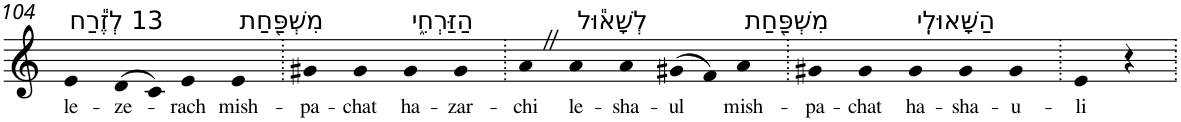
**kern	**text
*part1	*part1
*staff1	*staff1
*I"Piano	*
*I'Pno	*
!!LO:PB:g=z
*clefG2	*
*k[]	*
=104	=104
!LO:TX:a:t=13 לְזֶ֕רַח	!
!	!LO:LY:b
4e	le-
!	!LO:LY:b
(>8d	-ze-
8c)	.
!	!LO:LY:b
4e	-rach
!LO:TX:a:t=מִשְׁפַּ֖חַת	!
!	!LO:LY:b
4e	mish-
=105.	=105.
!	!LO:LY:b
4g#X	-pa-
!	!LO:LY:b
4g#	-chat
!LO:TX:a:t=הַזַּרְחִ֑י	!
!	!LO:LY:b
4g#	ha-
!	!LO:LY:b
4g#	-zar-
=106.	=106.
!	!LO:LY:b
4aZ	-chi
!LO:TX:a:t=לְשָׁא֕וּל	!
!	!LO:LY:b
4a	le-
!	!LO:LY:b
4a	-sha-
!	!LO:LY:b
(>8g#X	-ul
8f)	.
!LO:TX:a:t=מִשְׁפַּ֖חַת	!
!	!LO:LY:b
4a	mish-
=107.	=107.
!	!LO:LY:b
4g#X	-pa-
!	!LO:LY:b
4g#	-chat
!LO:TX:a:t=הַשָּׁאוּלִֽי	!
!	!LO:LY:b
4g#	ha-
!	!LO:LY:b
4g#	-sha-
!	!LO:LY:b
4g#	-u-
=108.	=108.
!	!LO:LY:b
4e	-li
4r	.
=.	=.
*-	*-
